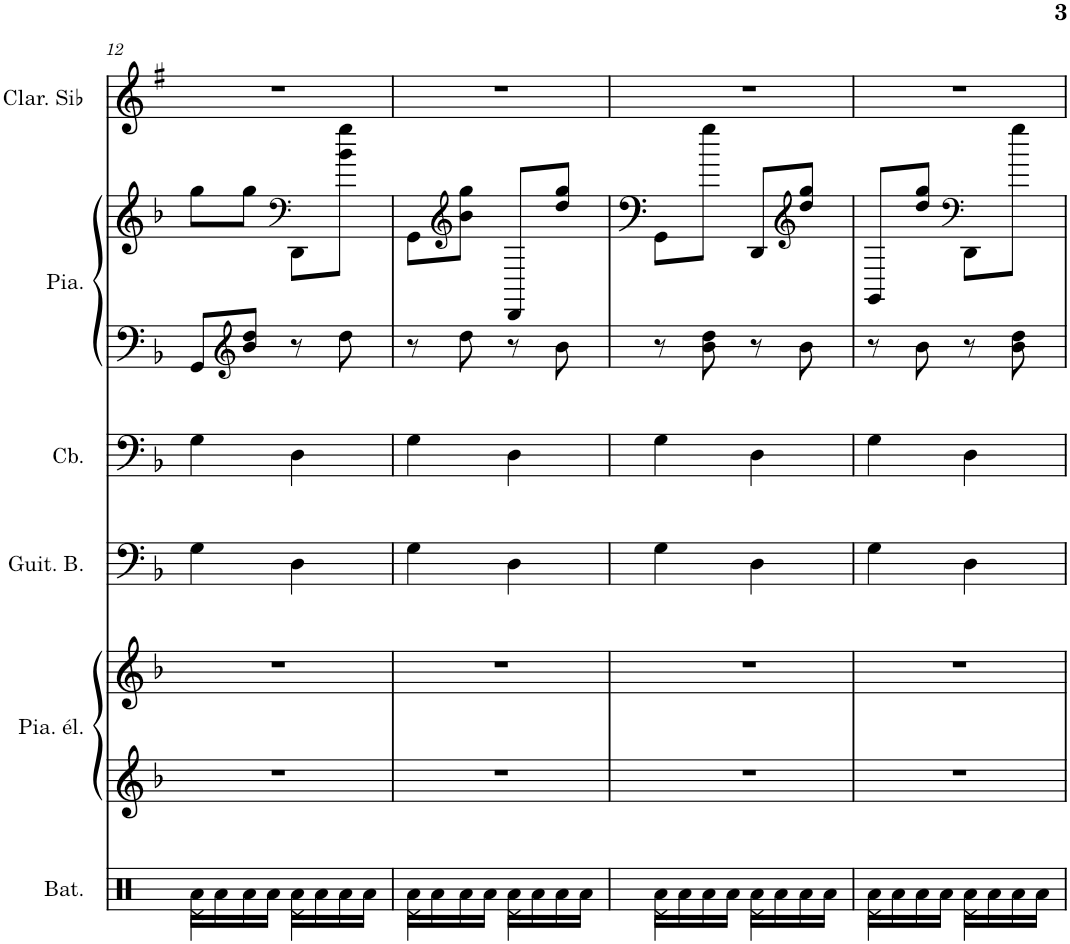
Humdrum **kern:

**kern	**kern	**kern	**kern	**kern	**kern	**kern	**kern
*part6	*part5	*part5	*part4	*part3	*part2	*part2	*part1
*staff8	*staff7	*staff6	*staff5	*staff4	*staff3	*staff2	*staff1
*I"Batterie, Drums	*I"Piano électrique, Electric Piano 1	*	*I"Guitare Basse	*I"Contrebasse, Acoustic Bass	*I"Piano, Acoustic Grand Piano	*	*I"Clarinette en Sib
*I'Bat.	*I'Pia. él.	*	*I'Guit. B.	*I'Cb.	*I'Pia.	*	*I'Clar. Sib
!!LO:PB:g=z
*clefX	*clefG2	*clefG2	*clefF4	*clefF4	*clefF4	*clefG2	*clefG2
*	*	*	*Trd7c12	*Trd7c12	*	*	*Trd1c2
*k[]	*k[b-]	*k[b-]	*k[b-]	*k[b-]	*k[b-]	*k[b-]	*k[f#]
*M2/4	*M2/4	*M2/4	*M2/4	*M2/4	*M2/4	*M2/4	*M2/4
=12	=12	=12	=12	=12	=12	=12	=12
*^	*	*	*	*	*	*	*
16Ra\LL	4Rd\	2r	2r	4G\	4G\	8GG/L	8gg\L	2r
16Ra\	.	.	.	.	.	.	.	.
*	*	*	*	*	*	*clefG2	*	*
16Ra\	.	.	.	.	.	8b-/ 8dd/J	8gg\J	.
16Ra\JJ	.	.	.	.	.	.	.	.
*	*	*	*	*	*	*	*clefF4	*
16Ra\LL	4Rd\	.	.	4D\	4D\	8r	8DD\L	.
16Ra\	.	.	.	.	.	.	.	.
16Ra\	.	.	.	.	.	8dd\	8b-\ 8gg\J	.
16Ra\JJ	.	.	.	.	.	.	.	.
=13	=13	=13	=13	=13	=13	=13	=13	=13
16Ra\LL	4Rd\	2r	2r	4G\	4G\	8r	8GG\L	2r
16Ra\	.	.	.	.	.	.	.	.
*	*	*	*	*	*	*	*clefG2	*
16Ra\	.	.	.	.	.	8dd\	8b-\ 8gg\J	.
16Ra\JJ	.	.	.	.	.	.	.	.
16Ra\LL	4Rd\	.	.	4D\	4D\	8r	8DD/L	.
16Ra\	.	.	.	.	.	.	.	.
16Ra\	.	.	.	.	.	8b-\	8dd/ 8gg/J	.
16Ra\JJ	.	.	.	.	.	.	.	.
=14	=14	=14	=14	=14	=14	=14	=14	=14
16Ra\LL	4Rd\	2r	2r	4G\	4G\	8r	8GG\L	2r
16Ra\	.	.	.	.	.	.	.	.
16Ra\	.	.	.	.	.	8b-\ 8dd\	8gg\J	.
16Ra\JJ	.	.	.	.	.	.	.	.
16Ra\LL	4Rd\	.	.	4D\	4D\	8r	8DD/L	.
16Ra\	.	.	.	.	.	.	.	.
*	*	*	*	*	*	*	*clefG2	*
16Ra\	.	.	.	.	.	8b-\	8dd/ 8gg/J	.
16Ra\JJ	.	.	.	.	.	.	.	.
=15	=15	=15	=15	=15	=15	=15	=15	=15
16Ra\LL	4Rd\	2r	2r	4G\	4G\	8r	8GG/L	2r
16Ra\	.	.	.	.	.	.	.	.
16Ra\	.	.	.	.	.	8b-\	8dd/ 8gg/J	.
16Ra\JJ	.	.	.	.	.	.	.	.
*	*	*	*	*	*	*	*clefF4	*
16Ra\LL	4Rd\	.	.	4D\	4D\	8r	8DD\L	.
16Ra\	.	.	.	.	.	.	.	.
16Ra\	.	.	.	.	.	8b-\ 8dd\	8gg\J	.
16Ra\JJ	.	.	.	.	.	.	.	.
*v	*v	*	*	*	*	*	*	*
=	=	=	=	=	=	=	=
*-	*-	*-	*-	*-	*-	*-	*-
